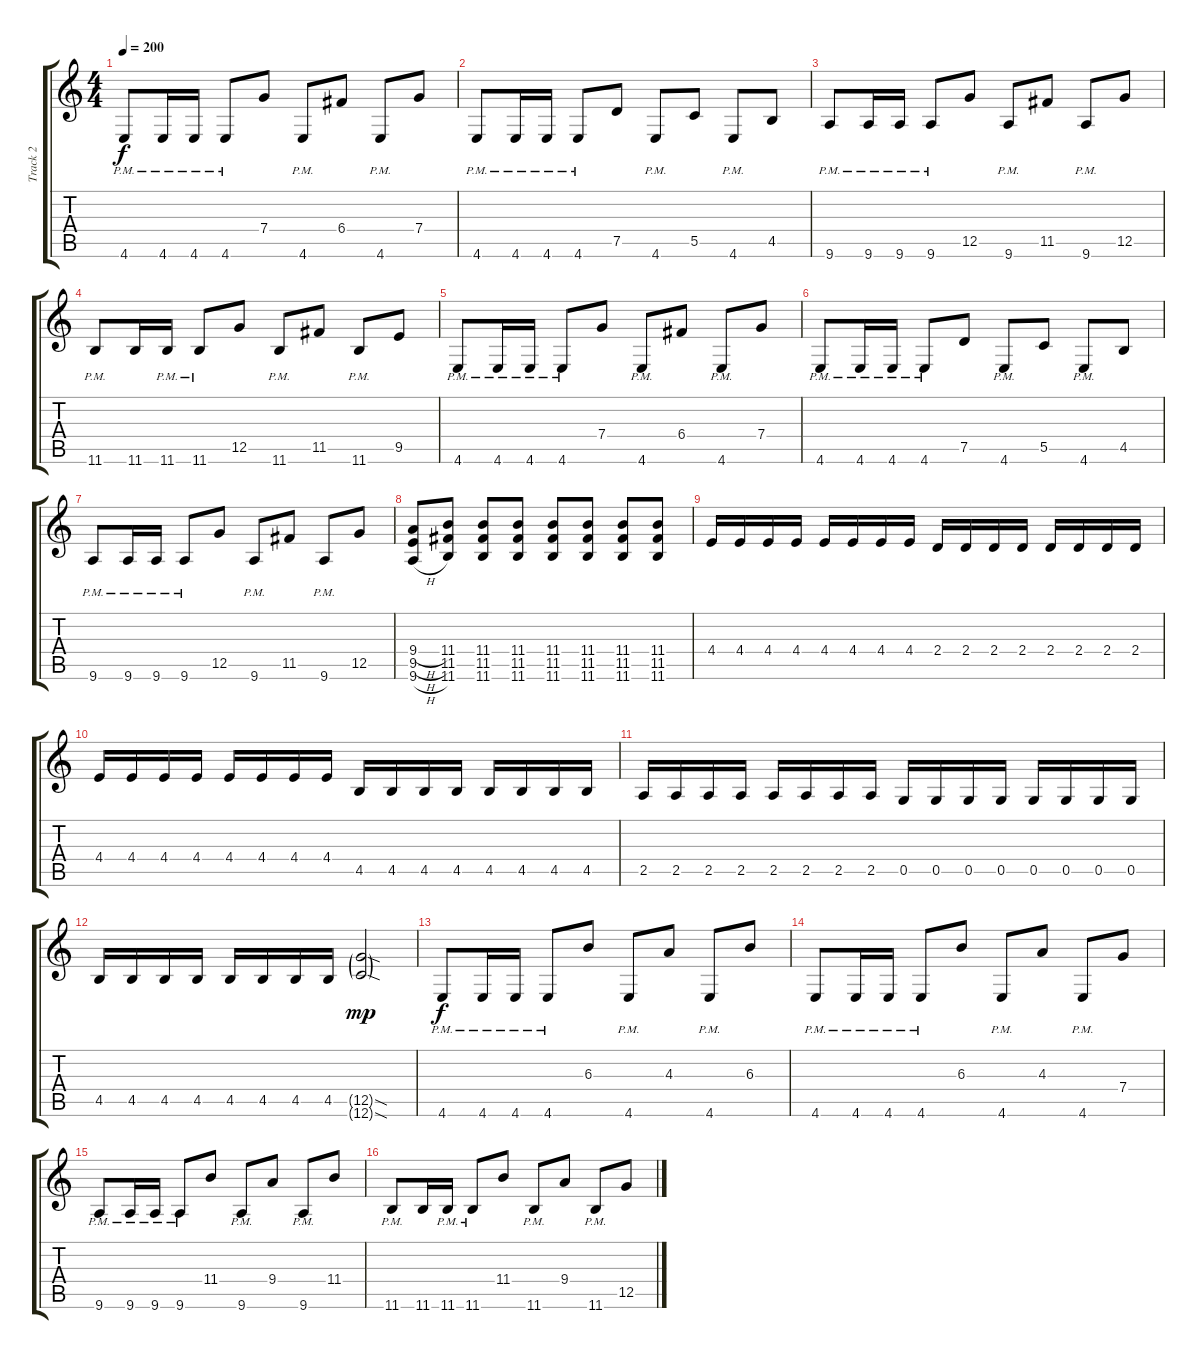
\track ("Track 2" "Track 2") {instrument overdrivenguitar}
\staff {score tabs}
\tuning (D4 A3 F3 C3 G2 C2) {hide}
\ts (4 4)
\tempo 200
\clef g2
\ks c
4.6{pm}.8{dy f} 4.6{pm}.16 4.6{pm}.16 4.6{pm}.8 7.4.8 4.6{pm}.8 6.4.8 4.6{pm}.8 7.4.8 |
4.6{pm}.8 4.6{pm}.16 4.6{pm}.16 4.6{pm}.8 7.5.8 4.6{pm}.8 5.5.8 4.6{pm}.8 4.5.8 |
9.6{pm}.8 9.6{pm}.16 9.6{pm}.16 9.6{pm}.8 12.5.8 9.6{pm}.8 11.5.8 9.6{pm}.8 12.5.8 |
11.6{pm}.8 11.6.16 11.6{pm}.16 11.6{pm}.8 12.5.8 11.6{pm}.8 11.5.8 11.6{pm}.8 9.5.8 |
4.6{pm}.8 4.6{pm}.16 4.6{pm}.16 4.6{pm}.8 7.4.8 4.6{pm}.8 6.4.8 4.6{pm}.8 7.4.8 |
4.6{pm}.8 4.6{pm}.16 4.6{pm}.16 4.6{pm}.8 7.5.8 4.6{pm}.8 5.5.8 4.6{pm}.8 4.5.8 |
9.6{pm}.8 9.6{pm}.16 9.6{pm}.16 9.6{pm}.8 12.5.8 9.6{pm}.8 11.5.8 9.6{pm}.8 12.5.8 |
(9.4{h} 9.5{h} 9.6{h}).8 (11.4 11.5 11.6).8 (11.4 11.5 11.6).8 (11.4 11.5 11.6).8 (11.4 11.5 11.6).8 (11.4 11.5 11.6).8 (11.4 11.5 11.6).8 (11.4 11.5 11.6).8 |
4.4.16 4.4.16 4.4.16 4.4.16 4.4.16 4.4.16 4.4.16 4.4.16 2.4.16 2.4.16 2.4.16 2.4.16 2.4.16 2.4.16 2.4.16 2.4.16 |
4.4.16 4.4.16 4.4.16 4.4.16 4.4.16 4.4.16 4.4.16 4.4.16 4.5.16 4.5.16 4.5.16 4.5.16 4.5.16 4.5.16 4.5.16 4.5.16 |
2.5.16 2.5.16 2.5.16 2.5.16 2.5.16 2.5.16 2.5.16 2.5.16 0.5.16 0.5.16 0.5.16 0.5.16 0.5.16 0.5.16 0.5.16 0.5.16 |
4.5.16 4.5.16 4.5.16 4.5.16 4.5.16 4.5.16 4.5.16 4.5.16 (12.5{sod g} 12.6{sod g}).2{dy mp} |
4.6{pm}.8{dy f} 4.6{pm}.16 4.6{pm}.16 4.6{pm}.8 6.3.8 4.6{pm}.8 4.3.8 4.6{pm}.8 6.3.8 |
4.6{pm}.8 4.6{pm}.16 4.6{pm}.16 4.6{pm}.8 6.3.8 4.6{pm}.8 4.3.8 4.6{pm}.8 7.4.8 |
9.6{pm}.8 9.6{pm}.16 9.6{pm}.16 9.6{pm}.8 11.4.8 9.6{pm}.8 9.4.8 9.6{pm}.8 11.4.8 |
11.6{pm}.8 11.6.16 11.6{pm}.16 11.6{pm}.8 11.4.8 11.6{pm}.8 9.4.8 11.6{pm}.8 12.5.8
